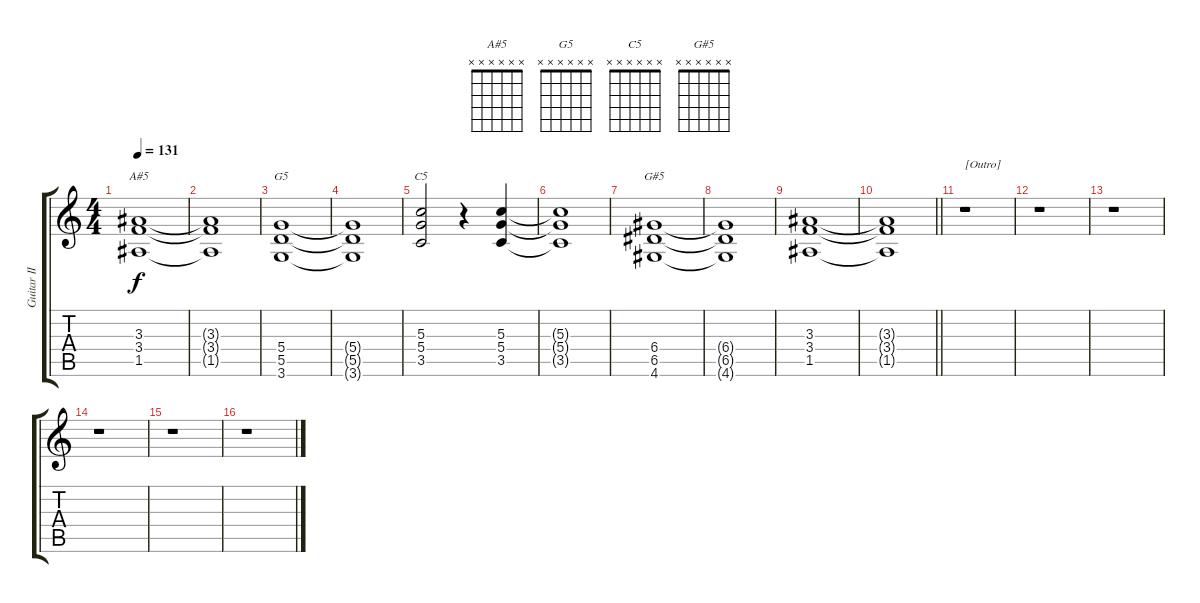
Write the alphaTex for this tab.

\track ("Guitar II" "Guitar II") {instrument acousticguitarsteel}
\staff {score tabs}
\tuning (E4 B3 G3 D3 A2 E2) {hide}
\chord ("A#5" x x x x x x)
\chord ("G5" x x x x x x)
\chord ("C5" x x x x x x)
\chord ("G#5" x x x x x x)
\ts (4 4)
\tempo 131
\clef g2
\ks c
(3.3 3.4 1.5).1{ch "A#5" dy f} |
(3.3{t} 3.4{t} 1.5{t}).1 |
(5.4 5.5 3.6).1{ch "G5"} |
(5.4{t} 5.5{t} 3.6{t}).1 |
(5.3 5.4 3.5).2{ch "C5"} r.4 (5.3 5.4 3.5).4 |
(5.3{t} 5.4{t} 3.5{t}).1 |
(6.4 6.5 4.6).1{ch "G#5"} |
(6.4{t} 6.5{t} 4.6{t}).1 |
(3.3 3.4 1.5).1 |
\barLineRight lightlight
(3.3{t} 3.4{t} 1.5{t}).1 |
r.1{txt "[Outro]"} |
r.1 |
r.1 |
r.1 |
r.1 |
r.1
